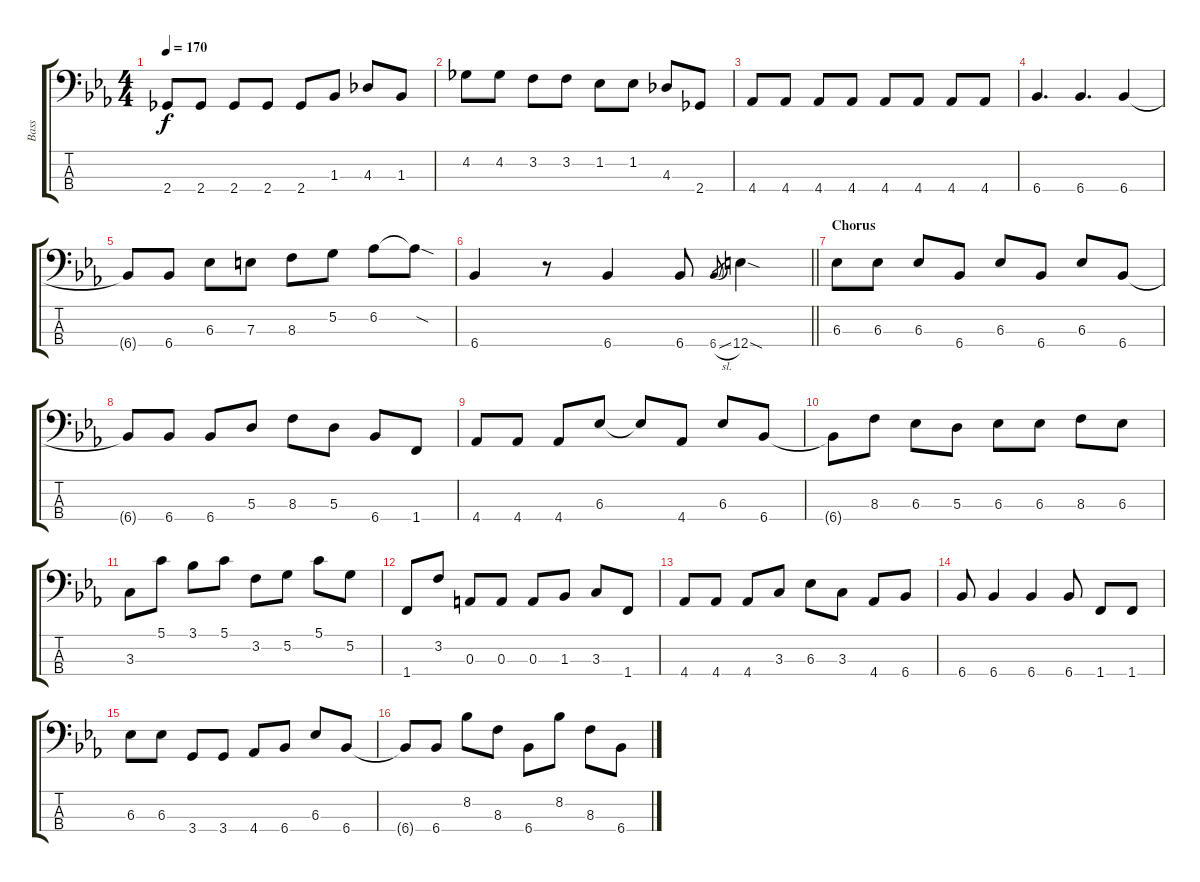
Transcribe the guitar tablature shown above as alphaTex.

\track ("Bass" "Bass") {solo instrument electricbassfinger}
\staff {score tabs}
\tuning (G2 D2 A1 E1) {hide}
\ts (4 4)
\tempo 170
\clef f4
\ks eb
2.4.8{dy f} 2.4.8 2.4.8 2.4.8 2.4.8 1.3.8 4.3.8 1.3.8 |
4.2.8 4.2.8 3.2.8 3.2.8 1.2.8 1.2.8 4.3.8 2.4.8 |
4.4.8 4.4.8 4.4.8 4.4.8 4.4.8 4.4.8 4.4.8 4.4.8 |
6.4.4{d} 6.4.4{d} 6.4.4 |
6.4{t}.8 6.4.8 6.3.8 7.3.8 8.3.8 5.2.8 6.2.8 6.2{sod t}.8 |
\barLineRight lightlight
6.4.4 r.8 6.4.4 6.4.8 6.4{sl}.8{gr} 12.4{sod}.4 |
\section ("" "Chorus")
6.3.8 6.3.8 6.3.8 6.4.8 6.3.8 6.4.8 6.3.8 6.4.8 |
6.4{t}.8 6.4.8 6.4.8 5.3.8 8.3.8 5.3.8 6.4.8 1.4.8 |
4.4.8 4.4.8 4.4.8 6.3.8 6.3{t}.8 4.4.8 6.3.8 6.4.8 |
6.4{t}.8 8.3.8 6.3.8 5.3.8 6.3.8 6.3.8 8.3.8 6.3.8 |
3.3.8 5.1.8 3.1.8 5.1.8 3.2.8 5.2.8 5.1.8 5.2.8 |
1.4.8 3.2.8 0.3.8 0.3.8 0.3.8 1.3.8 3.3.8 1.4.8 |
4.4.8 4.4.8 4.4.8 3.3.8 6.3.8 3.3.8 4.4.8 6.4.8 |
6.4.8 6.4.4 6.4.4 6.4.8 1.4.8 1.4.8 |
6.3.8 6.3.8 3.4.8 3.4.8 4.4.8 6.4.8 6.3.8 6.4.8 |
6.4{t}.8 6.4.8 8.2.8 8.3.8 6.4.8 8.2.8 8.3.8 6.4.8
